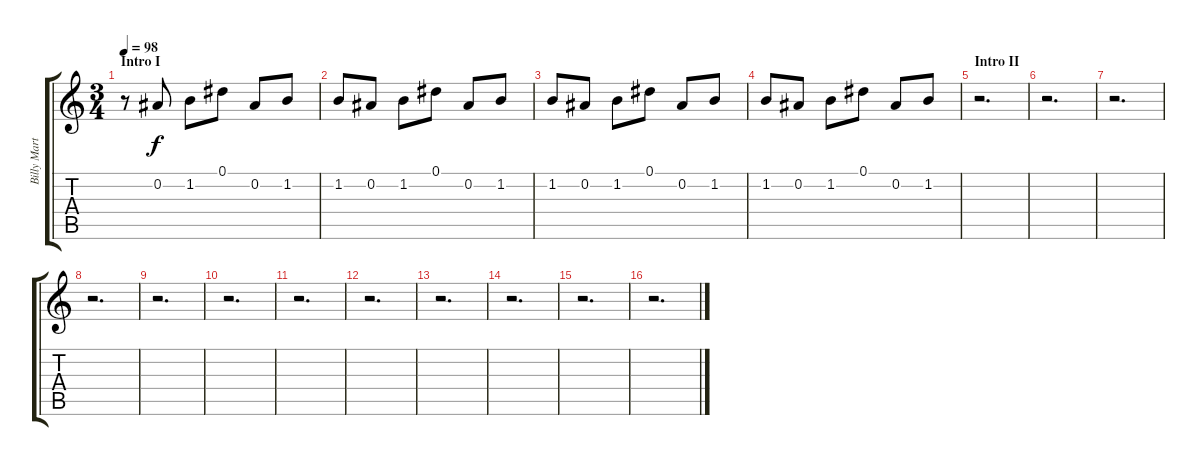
\track ("Billy Martin : Lead 2" "Billy Mart") {instrument electricguitarclean}
\staff {score tabs}
\tuning (Eb4 Bb3 Gb3 Db3 Ab2 Eb2) {hide}
\ts (3 4)
\section ("" "Intro I")
\tempo 98
\clef g2
\ks c
r.8{dy f instrument electricguitarclean} 0.2.8 1.2.8 0.1.8 0.2.8 1.2.8 |
1.2.8 0.2.8 1.2.8 0.1.8 0.2.8 1.2.8 |
1.2.8 0.2.8 1.2.8 0.1.8 0.2.8 1.2.8 |
1.2.8 0.2.8 1.2.8 0.1.8 0.2.8 1.2.8 |
\section ("" "Intro II")
r.2{d} |
r.2{d} |
r.2{d} |
r.2{d} |
r.2{d} |
r.2{d} |
r.2{d} |
r.2{d} |
r.2{d} |
r.2{d} |
r.2{d} |
r.2{d}
